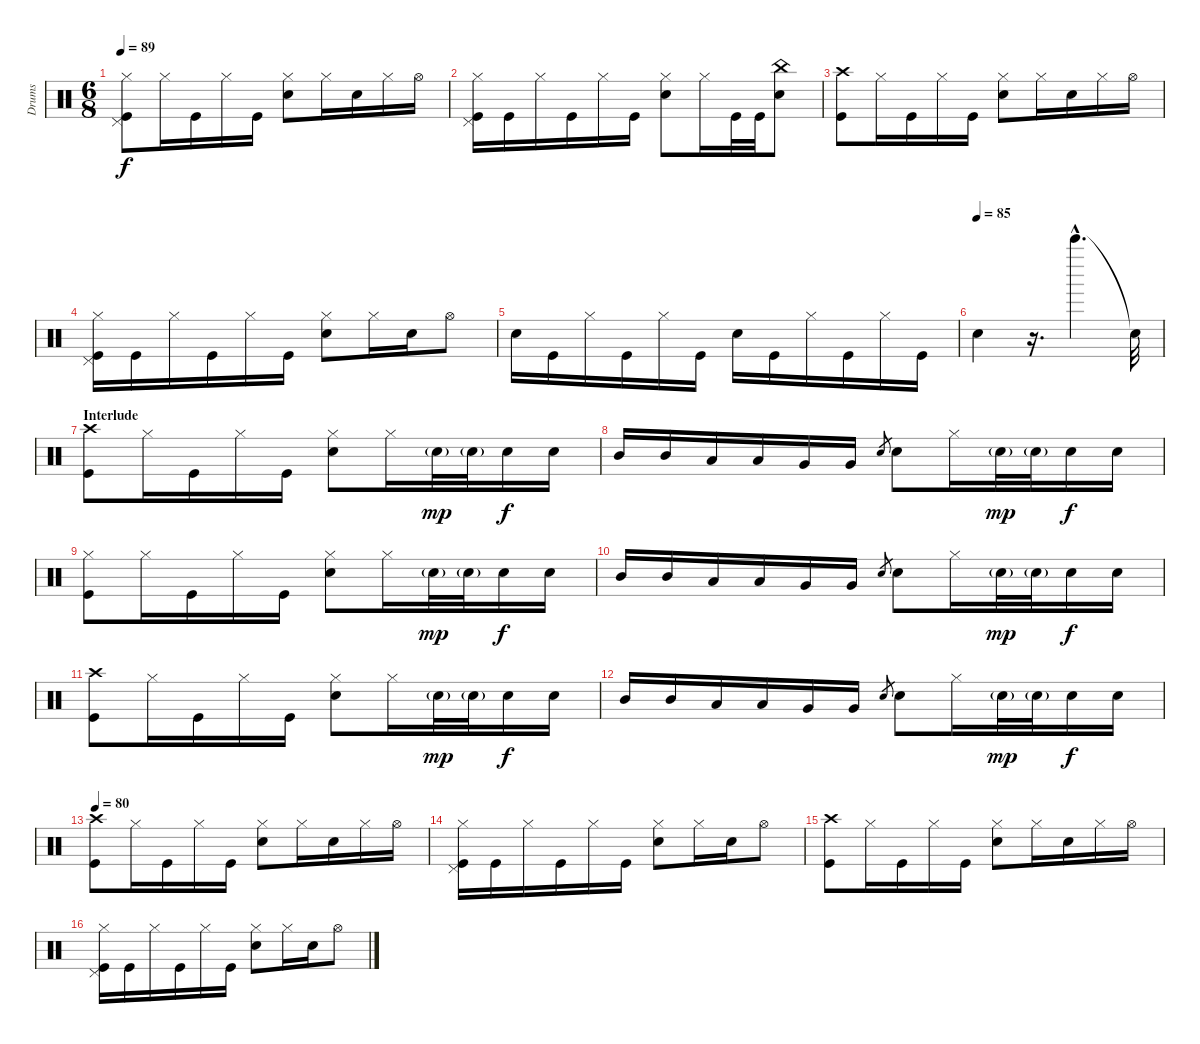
\track ("Drums" "Drums") {instrument percussion}
\staff {score}
\articulation defaults
\ts (6 8)
\tempo 89
\clef neutral
\ks c
("Hi-Hat (closed)" "Pedal Hi-Hat (hit)" "Kick (hit)").8{dy f} "Hi-Hat (closed)".16 "Kick (hit)".16 "Hi-Hat (closed)".16 "Kick (hit)".16 ("Hi-Hat (closed)" "Electric Snare (hit)").8 "Hi-Hat (closed)".16 "Electric Snare (hit)".16 "Hi-Hat (closed)".16 "Hi-Hat (open)".16 |
("Hi-Hat (closed)" "Pedal Hi-Hat (hit)" "Kick (hit)").16 "Kick (hit)".16 "Hi-Hat (closed)".16 "Kick (hit)".16 "Hi-Hat (closed)".16 "Kick (hit)".16 ("Hi-Hat (closed)" "Electric Snare (hit)").8 "Hi-Hat (closed)".16 "Kick (hit)".32 "Kick (hit)".32 ("China (hit)" "Electric Snare (hit)").8 |
("Crash high (hit)" "Kick (hit)").8 "Hi-Hat (closed)".16 "Kick (hit)".16 "Hi-Hat (closed)".16 "Kick (hit)".16 ("Hi-Hat (closed)" "Electric Snare (hit)").8 "Hi-Hat (closed)".16 "Electric Snare (hit)".16 "Hi-Hat (closed)".16 "Hi-Hat (open)".16 |
("Hi-Hat (closed)" "Pedal Hi-Hat (hit)" "Kick (hit)").16 "Kick (hit)".16 "Hi-Hat (closed)".16 "Kick (hit)".16 "Hi-Hat (closed)".16 "Kick (hit)".16 ("Hi-Hat (closed)" "Electric Snare (hit)").8 "Hi-Hat (closed)".16 "Electric Snare (hit)".16 "Hi-Hat (open)".8 |
"Electric Snare (hit)".16 "Kick (hit)".16 "Hi-Hat (closed)".16 "Kick (hit)".16 "Hi-Hat (closed)".16 "Kick (hit)".16 "Electric Snare (hit)".16 "Kick (hit)".16 "Hi-Hat (closed)".16 "Kick (hit)".16 "Hi-Hat (closed)".16 "Kick (hit)".16 |
\tempo (85)
"Electric Snare (hit)".4 r.16{d} "Bell Tree (hit)"{hac}.4{d} "Snare (hit)"{t}.32 |
\section ("" "Interlude")
("Crash high (hit)" "Kick (hit)").8 "Hi-Hat (closed)".16 "Kick (hit)".16 "Hi-Hat (closed)".16 "Kick (hit)".16 ("Hi-Hat (closed)" "Electric Snare (hit)").8 "Hi-Hat (closed)".16 "Electric Snare (hit)"{g}.32{dy mp} "Electric Snare (hit)"{g}.32 "Electric Snare (hit)".16{dy f} "Electric Snare (hit)".16 |
"Mid Tom (hit)".16 "Mid Tom (hit)".16 "Low Tom (hit)".16 "Low Tom (hit)".16 "Very Low Tom (hit)".16 "Very Low Tom (hit)".16 "Electric Snare (hit)".8{gr} "Electric Snare (hit)".8 "Hi-Hat (closed)".16 "Electric Snare (hit)"{g}.32{dy mp} "Electric Snare (hit)"{g}.32 "Electric Snare (hit)".16{dy f} "Electric Snare (hit)".16 |
("Hi-Hat (closed)" "Kick (hit)").8 "Hi-Hat (closed)".16 "Kick (hit)".16 "Hi-Hat (closed)".16 "Kick (hit)".16 ("Hi-Hat (closed)" "Electric Snare (hit)").8 "Hi-Hat (closed)".16 "Electric Snare (hit)"{g}.32{dy mp} "Electric Snare (hit)"{g}.32 "Electric Snare (hit)".16{dy f} "Electric Snare (hit)".16 |
"Mid Tom (hit)".16 "Mid Tom (hit)".16 "Low Tom (hit)".16 "Low Tom (hit)".16 "Very Low Tom (hit)".16 "Very Low Tom (hit)".16 "Electric Snare (hit)".8{gr} "Electric Snare (hit)".8 "Hi-Hat (closed)".16 "Electric Snare (hit)"{g}.32{dy mp} "Electric Snare (hit)"{g}.32 "Electric Snare (hit)".16{dy f} "Electric Snare (hit)".16 |
("Crash high (hit)" "Kick (hit)").8 "Hi-Hat (closed)".16 "Kick (hit)".16 "Hi-Hat (closed)".16 "Kick (hit)".16 ("Hi-Hat (closed)" "Electric Snare (hit)").8 "Hi-Hat (closed)".16 "Electric Snare (hit)"{g}.32{dy mp} "Electric Snare (hit)"{g}.32 "Electric Snare (hit)".16{dy f} "Electric Snare (hit)".16 |
"Mid Tom (hit)".16 "Mid Tom (hit)".16 "Low Tom (hit)".16 "Low Tom (hit)".16 "Very Low Tom (hit)".16 "Very Low Tom (hit)".16 "Electric Snare (hit)".8{gr} "Electric Snare (hit)".8 "Hi-Hat (closed)".16 "Electric Snare (hit)"{g}.32{dy mp} "Electric Snare (hit)"{g}.32 "Electric Snare (hit)".16{dy f} "Electric Snare (hit)".16 |
\tempo 80
("Crash high (hit)" "Kick (hit)").8 "Hi-Hat (closed)".16 "Kick (hit)".16 "Hi-Hat (closed)".16 "Kick (hit)".16 ("Hi-Hat (closed)" "Electric Snare (hit)").8 "Hi-Hat (closed)".16 "Electric Snare (hit)".16 "Hi-Hat (closed)".16 "Hi-Hat (open)".16 |
("Hi-Hat (closed)" "Pedal Hi-Hat (hit)" "Kick (hit)").16 "Kick (hit)".16 "Hi-Hat (closed)".16 "Kick (hit)".16 "Hi-Hat (closed)".16 "Kick (hit)".16 ("Hi-Hat (closed)" "Electric Snare (hit)").8 "Hi-Hat (closed)".16 "Electric Snare (hit)".16 "Hi-Hat (open)".8 |
("Crash high (hit)" "Kick (hit)").8 "Hi-Hat (closed)".16 "Kick (hit)".16 "Hi-Hat (closed)".16 "Kick (hit)".16 ("Hi-Hat (closed)" "Electric Snare (hit)").8 "Hi-Hat (closed)".16 "Electric Snare (hit)".16 "Hi-Hat (closed)".16 "Hi-Hat (open)".16 |
("Hi-Hat (closed)" "Pedal Hi-Hat (hit)" "Kick (hit)").16 "Kick (hit)".16 "Hi-Hat (closed)".16 "Kick (hit)".16 "Hi-Hat (closed)".16 "Kick (hit)".16 ("Hi-Hat (closed)" "Electric Snare (hit)").8 "Hi-Hat (closed)".16 "Electric Snare (hit)".16 "Hi-Hat (open)".8
